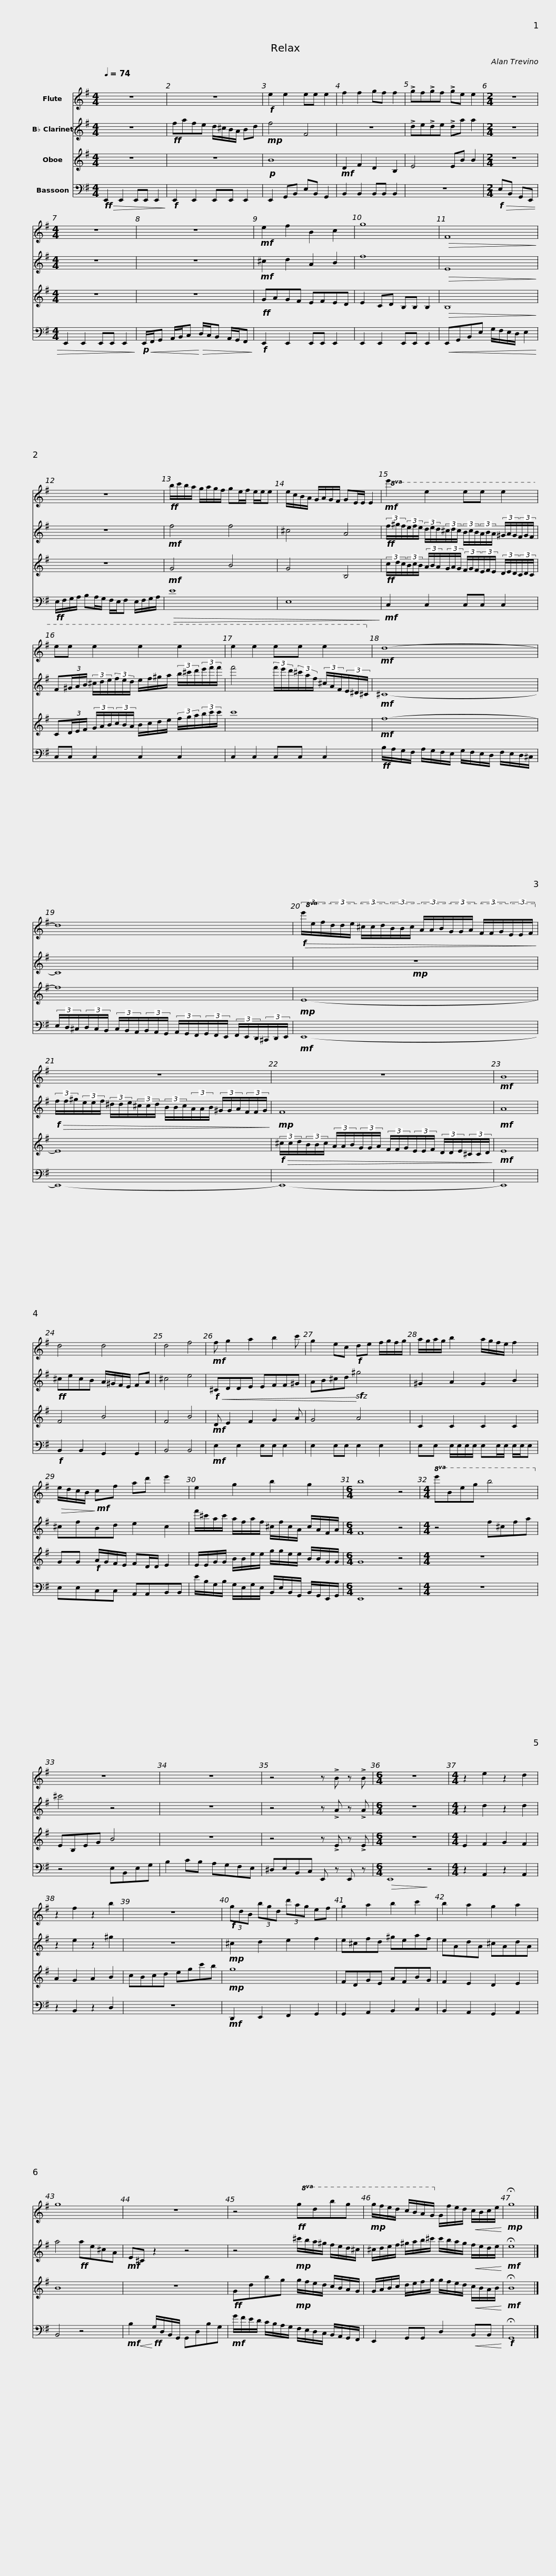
X:1
%%score 1 2 3 4
L:1/8
Q:1/4=74
M:4/4
I:linebreak $
K:G
V:1 treble
V:2 treble transpose=-2
V:3 treble
V:4 bass
V:1
 z8 | z8 |!f! e2 e2 ee e2 | f2 f2 gf f2 | !>!gf!>!gf !>!ge e2 |$ %5
[M:2/4] z4 |[M:4/4] z8 | z8 |!mf! e2 f2 B2 c2 | g8 |$ %10
!>(! F8!>)! | z8 |!ff! b/c'/b/a/ g/a/g/f/ ge/f/ e/e/e |$ e/c/B/A/ G/A/G/F/ GE/E/ E2 |!mf!!8va(! e'2 e'2 e'e' e'2 |$ %15
 e'e' e'2 e'2 e'2 | e'2 e'2 e'e' e'2!8va)! |$!mf! d8- | d8 |$!f!!8va(!!>(! (3e'/e'/f'/(3d'/d'/e'/ (3^c'/c'/d'/(3b/b/c'/ (3a/a/b/(3g/g/a/ (3f/f/g/(3e/e/f/!8va)!!>)! |$ %20
 z8 |$ z8 |!mf! B8 | d4 d4 | d4 f4 |$ %25
!mf! f g2 a2 b2 c' | g2 ec!f! de f/g/f/g/ | a/g/a/g/ b2 a/g/f/e/ f2 |$!>(! e/d/c/B/!>)!!mf! cf ad' e'2 | e2 g2 b2 g2 | %30
[M:6/4] b8 z4 |$[M:4/4]!8va(! e'be'g' b'4!8va)! | z8 | z8 | z4 z !>!B z !>!B | %35
[M:6/4] z12 |$[M:4/4] z2 e2 z2 d2 | z2 f2 z2 b2 | z8 |!f! (3gdB (3bgd (3d'ag ef | %40
 g2 a2 b2 c'2 |$ b2 a2 g2 a2 | g8 | z8 |$ z4!ff!!8va(! gd'b'g' | %45
!mp! g'/f'/e'/d'/ c'/b/a/g/!8va)! g/f/e/d/!<(! c/B/c/e/!<)! |!mp! !fermata!g8 |] %47
V:2
 z8 |!ff! fafe d/^c/B/A/ Bd |!mp! f4 F4 | z8 | !>!de!>!de !>!da a2 |$ %5
[M:2/4] z4 |[M:4/4] z8 | z8 |!mf! ^c2 d2 A2 B2 | f8 |$ %10
!>(! E8!>)! | z8 |!mf! f4 f4 |$ ^c4 A4 |!ff! (3f/^g/f/(3e/f/e/ (3d/e/d/(3^c/d/c/ (3B/c/B/(3A/B/A/ (3^G/A/G/(3F/G/F/ |$ %15
 F(3^G/A/B/ (3^c/d/e/(3f/e/d/ e/f/^g/a/ (3b/^c'/d'/(3e'/f'/f'/ | f'4 (3f'/e'/d'/(3^c'/a/f/ (3^c/A/F/(3E/^D/^C/ |$!mf! ^C8- | C8 |$!mp! z8 |$ %20
!f!!>(! (3f/f/^g/(3e/e/f/ (3^d/d/e/(3^c/c/d/ (3B/B/c/(3A/A/B/ (3^G/G/A/(3F/F/G/!>)! |$!mp! F8 |!mf! A8 |!ff! ^cecB A/^G/F/E/ FA | ^c4 e4 |$ %25
!f!!<(! ^CDDE EFF^G | AB^cd!<)!!sfz! ^g4 | ^G2 A2 G2 B2 |$ ^cfBd e2 c2 | f'/^c'/a/c'/ a/f/a/f/ ^c/f/c/A/ c/A/F/A/ | %30
[M:6/4] F8 z4 |$[M:4/4] z4 f^cfa | ^c'4 z4 | z8 | z4 z !>!A z !>!A | %35
[M:6/4] z12 |$[M:4/4] z2 d2 z2 d2 | z2 e2 z2 ^g2 | z8 |!mp! ^c2 d2 e2 f2 | %40
 e^cfd ^geaf |$ eAdA ^cAdA | a4!ff! ae^cA |!mf! E^C z2 z4 |$ z4!mp! ^c'/b/a/^g/ f/e/d/^c/ | %45
 ^c/d/e/f/ ^g/a/b/^c'/ c'/b/a/g/!<(! f/e/d/e/!<)! |!mf! !fermata!e8 |] %47
V:3
 z8 | z8 |!p! B8 |!mf! D2 F2 D2 B,2 | E4 EB B2 |$ %5
[M:2/4] z4 |[M:4/4] z8 | z8 |!ff! GAGF EFED | E2 CD B,B, B,2 |$ %10
!>(! B,8!>)! | z8 |!mf! G4 B4 |$ G4 B,4 |!ff! (3c/d/c/(3B/c/B/ (3A/B/A/(3G/A/G/ (3F/G/F/(3E/F/E/ (3D/E/D/(3C/D/C/ |$ %15
 C(3D/E/F/ (3G/A/B/(3c/B/A/ B/c/d/e/ (3f/g/a/(3b/c'/c'/ | c'8 |$!mf! f8- | f8 |$!mp! E8- |$ %20
 E8 |$!f!!>(! (3^c/c/d/(3B/B/c/ (3A/A/B/(3G/G/A/ (3F/F/G/(3E/E/F/ (3D/D/E/(3^C/C/D/!>)! |!mf! E8 | F4 B4 | F4 B4 |$ %25
!mf! D E2 F2 G2 A | G4 A4 | C2 C2 C2 C2 |$ GG!f! A/G/F/E/ FD/D/ E2 | E/E/G/G/ B/B/e/e/ g/g/e/e/ B/B/G/G/ | %30
[M:6/4] G8 z4 |$[M:4/4] z8 | EB,EG B4 | z8 | z4 z !>!E z !>!E | %35
[M:6/4] z12 |$[M:4/4] E2 F2 G2 F2 | A2 G2 A2 B2 | cBcd egc'b |!mp! g8 | %40
 FDGE AFBG |$ F2 E2 D2 E2 | B8 | z8 |$!ff! Gdbg!mp! g/f/e/d/ c/B/A/G/ | %45
 G/A/B/c/ d/e/f/g/ g/f/e/d/!<(! c/B/A/B/!<)! |!mf! !fermata!B8 |] %47
V:4
!ff!!>(! E,,2 E,,2 E,,E,, E,,2!>)! |!f! E,,2 E,,2 E,,E,, E,,2 | E,,2 G,,B,, E,B,, G,,2 | B,,2 B,,2 B,,B,, B,,2 | z8 |$ %5
[M:2/4]!f!!>(! E,B,, G,,E,, |[M:4/4] E,,2 E,,2 E,,E,, E,,2!>)! |!p!!<(! E,,/F,,/G,, A,,/B,,/C,!<)!!>(! D,/C,/B,, A,,/G,,/F,,!>)! |!f! E,,2 E,,2 E,,E,, E,,2 | E,,2 E,,2 E,,E,, E,,2 |$ %10
!<(! E,,G,,B,,E, G,/F,/E,/D,/ E,2!<)! |!ff! E,/F,/G,/A,/ B,A,/G,/ F,/E,/F, E,/F,/G,/A,/ |!>(! E8 |$ E,8!>)! |!mf! C,2 C,2 C,C, C,2 |$ %15
 C,C, C,2 C,2 C,2 | C,2 C,2 C,C, C,2 |$!ff! B,/A,/G,/F,/ A,/G,/F,/E,/ G,/F,/E,/D,/ F,/E,/D,/^C,/ | (3E,/D,/^C,/(3D,/C,/B,,/ (3C,/B,,/A,,/(3B,,/A,,/G,,/ (3A,,/G,,/F,,/(3G,,/F,,/E,,/ (3F,,/E,,/D,,/(3^C,,/D,,/E,,/ |$!mf! E,,8- |$ %20
 E,,8- |$ E,,8- | E,,8 |!f! B,,2 B,,2 G,,2 G,,2 | B,,4 B,,4 |$ %25
!mf! E,2 E,2 E,E, E,2 | E,2 E,E, E,2 E,2 | E,E, E,/E,/E,/E,/ E,E,/E,/ E,/E,/E, |$ E,E,C,C, A,,A,,B,,B,, | E/B,/G,/B,/ G,/E,/G,/E,/ B,,/E,/B,,/G,,/ B,,/G,,/E,,/G,,/ | %30
[M:6/4] E,,8 z4 |$[M:4/4] z8 | z4 E,B,,E,G, | B,2 CB, A,G,F,E, | ^D,E,B,,C, E,, z E,, z | %35
[M:6/4]!>(! E,,8!>)! z4 |$[M:4/4] z2 A,,2 z2 A,,2 | z2 B,,2 z2 D,2 | z8 |!mf! D,,2 E,,2 F,,2 G,,2 | %40
 G,,2 A,,2 B,,2 C,2 |$ B,,2 A,,2 G,,2 A,,2 | B,,4 z4 |!mf!!<(! B,2!<)!!ff! G,/D,/B,,/G,,/ G,,D,B,G, |$!mf! G/F/E/D/ C/B,/A,/G,/ F,/E,/D,/C,/ B,,/A,,/G,,/F,,/ | %45
 E,,2 G,,G,, D,2!<(! B,,B,,!<)! |!f! !fermata!G,,8 |] %47
